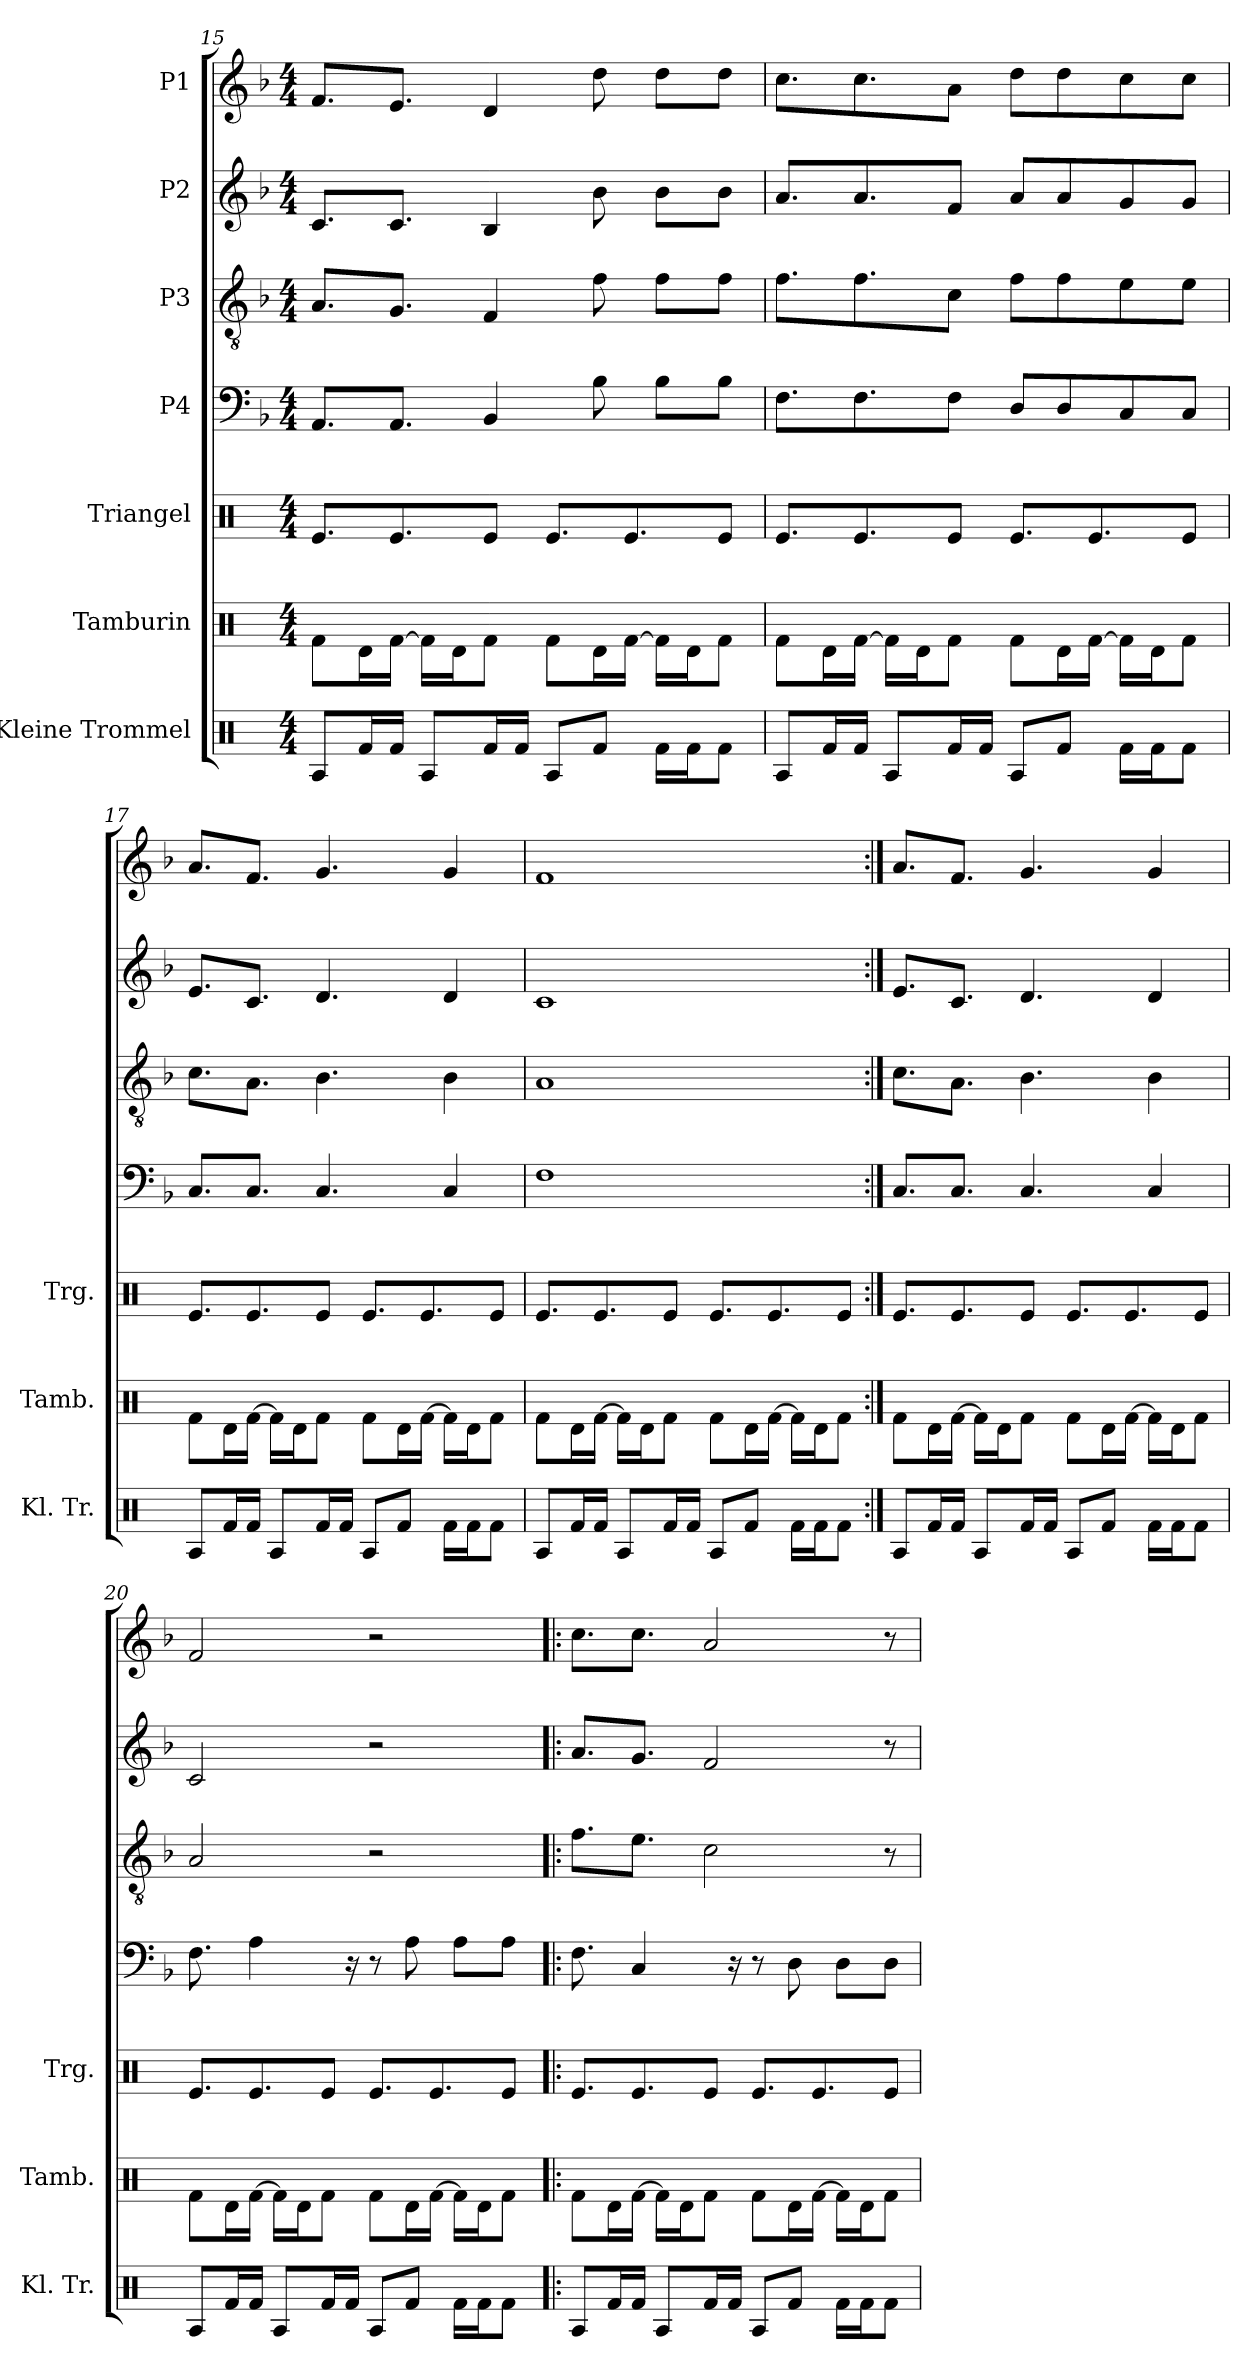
**kern	**kern	**kern	**kern	**kern	**kern	**kern
*part7	*part6	*part5	*part4	*part3	*part2	*part1
*staff7	*staff6	*staff5	*staff4	*staff3	*staff2	*staff1
*I"Kleine Trommel	*I"Tamburin	*I"Triangel	*I"P4	*I"P3	*I"P2	*I"P1
*I'Kl. Tr.	*I'Tamb.	*I'Trg.	*	*	*	*
*clefX	*clefX	*clefX	*clefF4	*clefGv2	*clefG2	*clefG2
*	*	*	*	*ITrd7c12	*	*
*k[]	*k[]	*k[]	*k[b-]	*k[b-]	*k[b-]	*k[b-]
*C:	*C:	*C:	*F:	*F:	*F:	*F:
*M4/4	*M4/4	*M4/4	*M4/4	*M4/4	*M4/4	*M4/4
=15	=15	=15	=15	=15	=15	=15
8RAi/L	8Rfi\L	8.Rei/L	8.AAi/L	8.AAi/L	8.ci/L	8.fi/L
16Rfi/L	16Rdi\L	.	.	.	.	.
16Rfi/JJ	[>16Rfi\JJ	8.Rei/	8.AAi/J	8.GGi/J	8.ci/J	8.ei/J
8RAi/L	16Rfi\LL]	.	.	.	.	.
.	16Rdi\J	.	.	.	.	.
16Rfi/L	8Rfi\J	8Rei/J	4BB-i/	4FFi/	4B-i/	4di/
16Rfi/JJ	.	.	.	.	.	.
8RAi/L	8Rfi\L	8.Rei/L	.	.	.	.
8Rfi/J	16Rdi\L	.	8B-i\	8Fi\	8b-i\	8ddi\
.	[>16Rfi\JJ	8.Rei/	.	.	.	.
16Rfi\LL	16Rfi\LL]	.	8B-i\L	8Fi\L	8b-i\L	8ddi\L
16Rfi\J	16Rdi\J	.	.	.	.	.
8Rfi\J	8Rfi\J	8Rei/J	8B-i\J	8Fi\J	8b-i\J	8ddi\J
=16	=16	=16	=16	=16	=16	=16
8RAi/L	8Rfi\L	8.Rei/L	8.Fi\L	8.Fi\L	8.ai/L	8.cci\L
16Rfi/L	16Rdi\L	.	.	.	.	.
16Rfi/JJ	[>16Rfi\JJ	8.Rei/	8.Fi\	8.Fi\	8.ai/	8.cci\
8RAi/L	16Rfi\LL]	.	.	.	.	.
.	16Rdi\J	.	.	.	.	.
16Rfi/L	8Rfi\J	8Rei/J	8Fi\J	8Ci\J	8fi/J	8ai\J
16Rfi/JJ	.	.	.	.	.	.
8RAi/L	8Rfi\L	8.Rei/L	8Di/L	8Fi\L	8ai/L	8ddi\L
8Rfi/J	16Rdi\L	.	8Di/	8Fi\	8ai/	8ddi\
.	[>16Rfi\JJ	8.Rei/	.	.	.	.
16Rfi\LL	16Rfi\LL]	.	8Ci/	8Ei\	8gi/	8cci\
16Rfi\J	16Rdi\J	.	.	.	.	.
8Rfi\J	8Rfi\J	8Rei/J	8Ci/J	8Ei\J	8gi/J	8cci\J
!!LO:PB:g=z
=17	=17	=17	=17	=17	=17	=17
8RAi/L	8Rfi\L	8.Rei/L	8.Ci/L	8.Ci\L	8.ei/L	8.ai/L
16Rfi/L	16Rdi\L	.	.	.	.	.
16Rfi/JJ	[>16Rfi\JJ	8.Rei/	8.Ci/J	8.AAi\J	8.ci/J	8.fi/J
8RAi/L	16Rfi\LL]	.	.	.	.	.
.	16Rdi\J	.	.	.	.	.
16Rfi/L	8Rfi\J	8Rei/J	4.Ci/	4.BB-i\	4.di/	4.gi/
16Rfi/JJ	.	.	.	.	.	.
8RAi/L	8Rfi\L	8.Rei/L	.	.	.	.
8Rfi/J	16Rdi\L	.	.	.	.	.
.	[>16Rfi\JJ	8.Rei/	.	.	.	.
16Rfi\LL	16Rfi\LL]	.	4Ci/	4BB-i\	4di/	4gi/
16Rfi\J	16Rdi\J	.	.	.	.	.
8Rfi\J	8Rfi\J	8Rei/J	.	.	.	.
=18	=18	=18	=18	=18	=18	=18
8RAi/L	8Rfi\L	8.Rei/L	1Fi	1AAi	1ci	1fi
16Rfi/L	16Rdi\L	.	.	.	.	.
16Rfi/JJ	[>16Rfi\JJ	8.Rei/	.	.	.	.
8RAi/L	16Rfi\LL]	.	.	.	.	.
.	16Rdi\J	.	.	.	.	.
16Rfi/L	8Rfi\J	8Rei/J	.	.	.	.
16Rfi/JJ	.	.	.	.	.	.
8RAi/L	8Rfi\L	8.Rei/L	.	.	.	.
8Rfi/J	16Rdi\L	.	.	.	.	.
.	[>16Rfi\JJ	8.Rei/	.	.	.	.
16Rfi\LL	16Rfi\LL]	.	.	.	.	.
16Rfi\J	16Rdi\J	.	.	.	.	.
8Rfi\J	8Rfi\J	8Rei/J	.	.	.	.
=19:|!	=19:|!	=19:|!	=19:|!	=19:|!	=19:|!	=19:|!
8RAi/L	8Rfi\L	8.Rei/L	8.Ci/L	8.Ci\L	8.ei/L	8.ai/L
16Rfi/L	16Rdi\L	.	.	.	.	.
16Rfi/JJ	[>16Rfi\JJ	8.Rei/	8.Ci/J	8.AAi\J	8.ci/J	8.fi/J
8RAi/L	16Rfi\LL]	.	.	.	.	.
.	16Rdi\J	.	.	.	.	.
16Rfi/L	8Rfi\J	8Rei/J	4.Ci/	4.BB-i\	4.di/	4.gi/
16Rfi/JJ	.	.	.	.	.	.
8RAi/L	8Rfi\L	8.Rei/L	.	.	.	.
8Rfi/J	16Rdi\L	.	.	.	.	.
.	[>16Rfi\JJ	8.Rei/	.	.	.	.
16Rfi\LL	16Rfi\LL]	.	4Ci/	4BB-i\	4di/	4gi/
16Rfi\J	16Rdi\J	.	.	.	.	.
8Rfi\J	8Rfi\J	8Rei/J	.	.	.	.
=20	=20	=20	=20	=20	=20	=20
8RAi/L	8Rfi\L	8.Rei/L	8.Fi\	2AAi/	2ci/	2fi/
16Rfi/L	16Rdi\L	.	.	.	.	.
16Rfi/JJ	[>16Rfi\JJ	8.Rei/	4Ai\	.	.	.
8RAi/L	16Rfi\LL]	.	.	.	.	.
.	16Rdi\J	.	.	.	.	.
16Rfi/L	8Rfi\J	8Rei/J	.	.	.	.
16Rfi/JJ	.	.	16r	.	.	.
8RAi/L	8Rfi\L	8.Rei/L	8r	2r	2r	2r
8Rfi/J	16Rdi\L	.	8Ai\	.	.	.
.	[>16Rfi\JJ	8.Rei/	.	.	.	.
16Rfi\LL	16Rfi\LL]	.	8Ai\L	.	.	.
16Rfi\J	16Rdi\J	.	.	.	.	.
8Rfi\J	8Rfi\J	8Rei/J	8Ai\J	.	.	.
!!LO:LB:g=z
=21!|:	=21!|:	=21!|:	=21!|:	=21!|:	=21!|:	=21!|:
8RAi/L	8Rfi\L	8.Rei/L	8.Fi\	8.Fi\L	8.ai/L	8.cci\L
16Rfi/L	16Rdi\L	.	.	.	.	.
16Rfi/JJ	[>16Rfi\JJ	8.Rei/	4Ci/	8.Ei\J	8.gi/J	8.cci\J
8RAi/L	16Rfi\LL]	.	.	.	.	.
.	16Rdi\J	.	.	.	.	.
16Rfi/L	8Rfi\J	8Rei/J	.	2Ci\	2fi/	2ai/
16Rfi/JJ	.	.	16r	.	.	.
8RAi/L	8Rfi\L	8.Rei/L	8r	.	.	.
8Rfi/J	16Rdi\L	.	8Di\	.	.	.
.	[>16Rfi\JJ	8.Rei/	.	.	.	.
16Rfi\LL	16Rfi\LL]	.	8Di\L	.	.	.
16Rfi\J	16Rdi\J	.	.	.	.	.
8Rfi\J	8Rfi\J	8Rei/J	8Di\J	8r	8r	8r
=	=	=	=	=	=	=
*-	*-	*-	*-	*-	*-	*-
